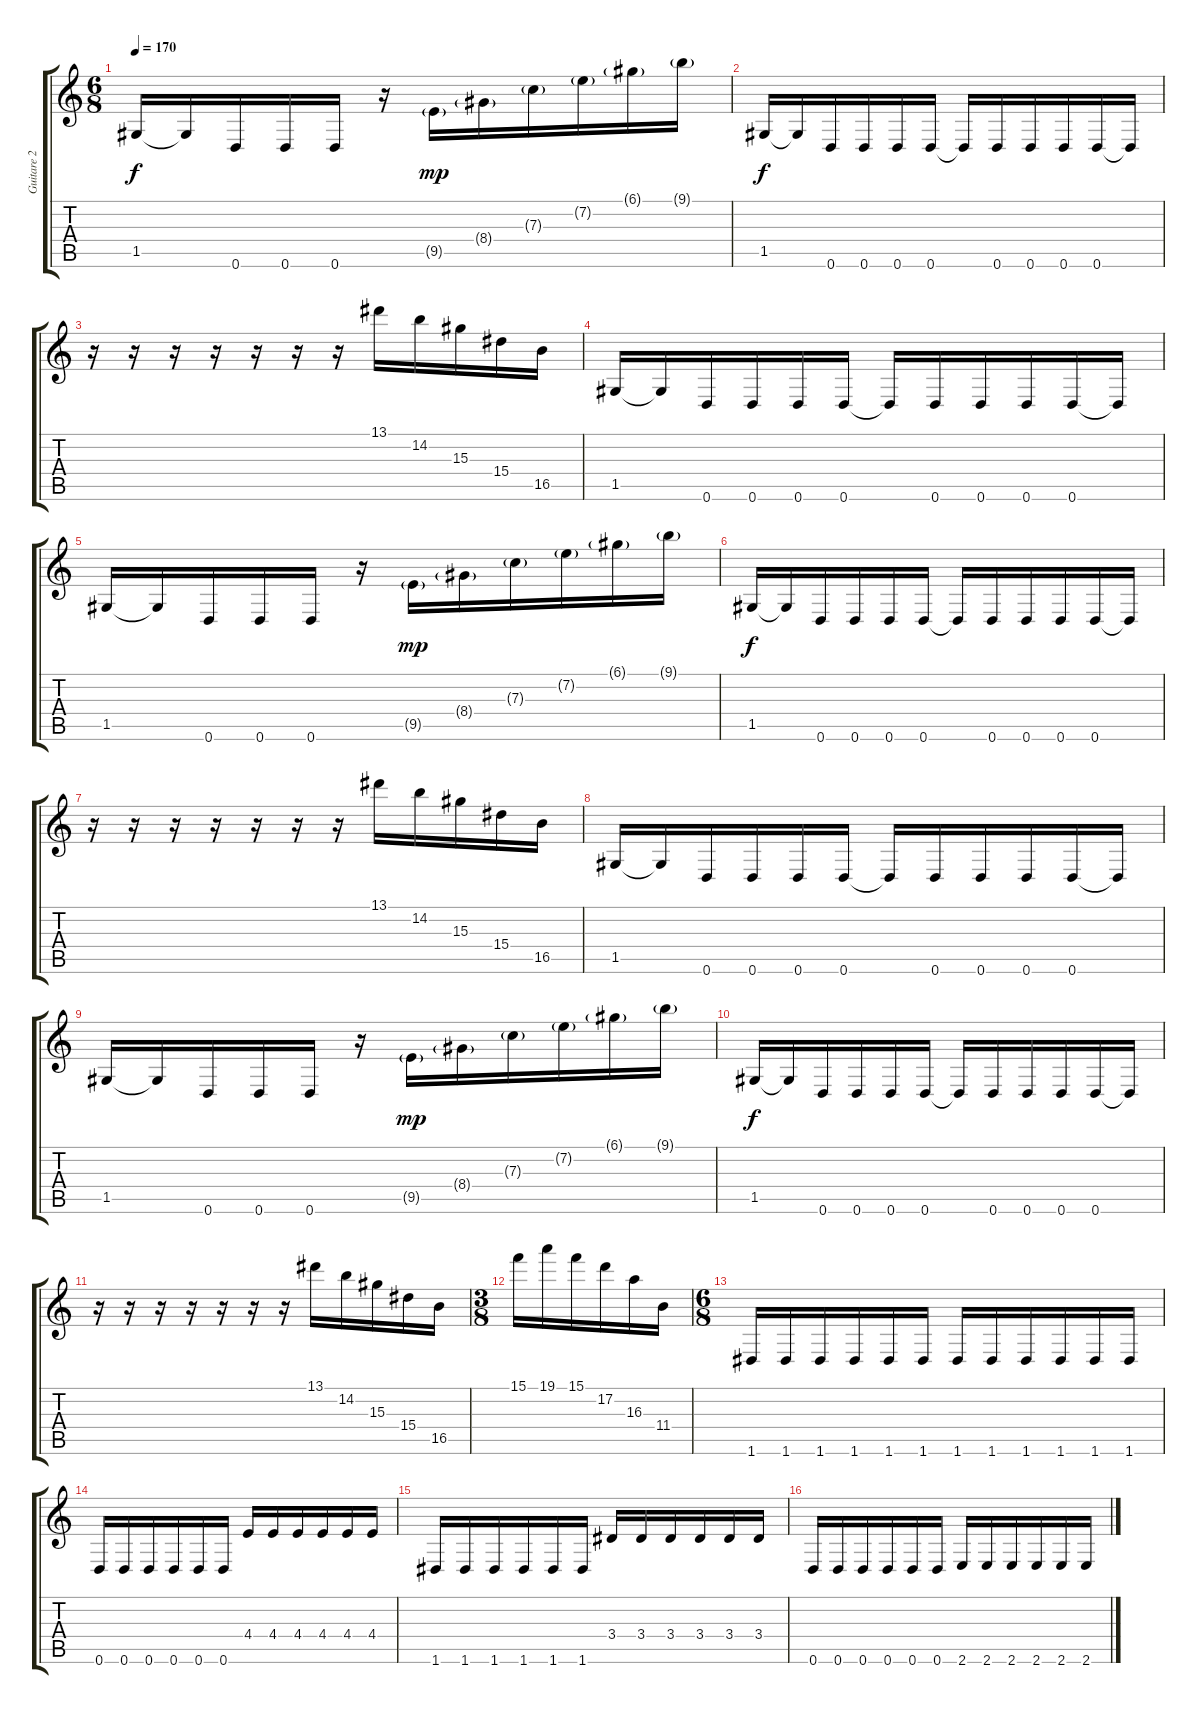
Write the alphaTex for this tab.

\track ("Guitare 2" "Guitare 2") {instrument distortionguitar}
\staff {score tabs}
\tuning (D4 A3 F3 C3 G2 D2) {hide}
\ts (6 8)
\tempo 170
\clef g2
\ks c
1.5.16{dy f} 1.5{t}.16 0.6.16 0.6.16 0.6.16 r.16 9.5{g}.16{dy mp} 8.4{g}.16 7.3{g}.16 7.2{g}.16 6.1{g}.16 9.1{g}.16 |
1.5.16{dy f} 1.5{t}.16 0.6.16 0.6.16 0.6.16 0.6.16 0.6{t}.16 0.6.16 0.6.16 0.6.16 0.6.16 0.6{t}.16 |
r.16 r.16 r.16 r.16 r.16 r.16 r.16 13.1.16 14.2.16 15.3.16 15.4.16 16.5.16 |
1.5.16 1.5{t}.16 0.6.16 0.6.16 0.6.16 0.6.16 0.6{t}.16 0.6.16 0.6.16 0.6.16 0.6.16 0.6{t}.16 |
1.5.16 1.5{t}.16 0.6.16 0.6.16 0.6.16 r.16 9.5{g}.16{dy mp} 8.4{g}.16 7.3{g}.16 7.2{g}.16 6.1{g}.16 9.1{g}.16 |
1.5.16{dy f} 1.5{t}.16 0.6.16 0.6.16 0.6.16 0.6.16 0.6{t}.16 0.6.16 0.6.16 0.6.16 0.6.16 0.6{t}.16 |
r.16 r.16 r.16 r.16 r.16 r.16 r.16 13.1.16 14.2.16 15.3.16 15.4.16 16.5.16 |
1.5.16 1.5{t}.16 0.6.16 0.6.16 0.6.16 0.6.16 0.6{t}.16 0.6.16 0.6.16 0.6.16 0.6.16 0.6{t}.16 |
1.5.16 1.5{t}.16 0.6.16 0.6.16 0.6.16 r.16 9.5{g}.16{dy mp} 8.4{g}.16 7.3{g}.16 7.2{g}.16 6.1{g}.16 9.1{g}.16 |
1.5.16{dy f} 1.5{t}.16 0.6.16 0.6.16 0.6.16 0.6.16 0.6{t}.16 0.6.16 0.6.16 0.6.16 0.6.16 0.6{t}.16 |
r.16 r.16 r.16 r.16 r.16 r.16 r.16 13.1.16 14.2.16 15.3.16 15.4.16 16.5.16 |
\ts (3 8)
15.1.16 19.1.16 15.1.16 17.2.16 16.3.16 11.4.16 |
\ts (6 8)
1.6.16 1.6.16 1.6.16 1.6.16 1.6.16 1.6.16 1.6.16 1.6.16 1.6.16 1.6.16 1.6.16 1.6.16 |
0.6.16 0.6.16 0.6.16 0.6.16 0.6.16 0.6.16 4.4.16 4.4.16 4.4.16 4.4.16 4.4.16 4.4.16 |
1.6.16 1.6.16 1.6.16 1.6.16 1.6.16 1.6.16 3.4.16 3.4.16 3.4.16 3.4.16 3.4.16 3.4.16 |
0.6.16 0.6.16 0.6.16 0.6.16 0.6.16 0.6.16 2.6.16 2.6.16 2.6.16 2.6.16 2.6.16 2.6.16
